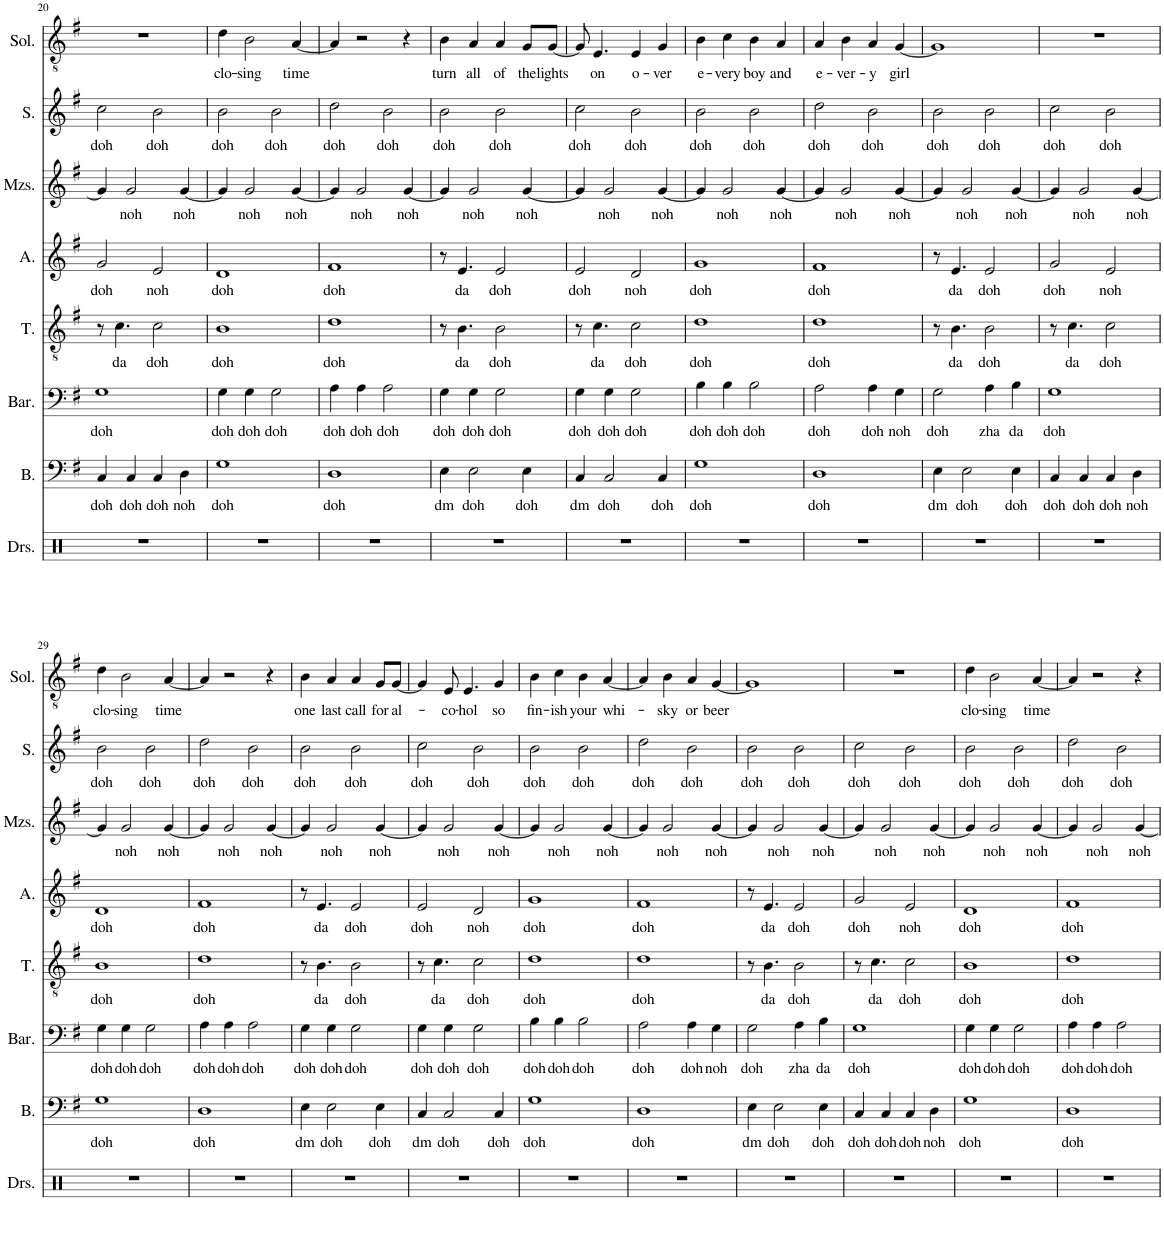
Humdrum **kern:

**kern	**kern	**text	**kern	**text	**kern	**text	**kern	**text	**kern	**text	**kern	**text	**kern	**text
*part8	*part7	*part7	*part6	*part6	*part5	*part5	*part4	*part4	*part3	*part3	*part2	*part2	*part1	*part1
*staff8	*staff7	*staff7	*staff6	*staff6	*staff5	*staff5	*staff4	*staff4	*staff3	*staff3	*staff2	*staff2	*staff1	*staff1
*I"Drumset	*I"Bass	*	*I"Baritone	*	*I"Tenor	*	*I"Alto	*	*I"Mezzo-soprano	*	*I"Soprano	*	*I"Solo	*
*I'Drs.	*I'B.	*	*I'Bar.	*	*I'T.	*	*I'A.	*	*I'Mzs.	*	*I'S.	*	*I'Sol.	*
!!LO:PB:g=z
*clefX	*clefF4	*	*clefF4	*	*clefGv2	*	*clefG2	*	*clefG2	*	*clefG2	*	*clefGv2	*
*k[]	*k[f#]	*	*k[f#]	*	*k[f#]	*	*k[f#]	*	*k[f#]	*	*k[f#]	*	*k[f#]	*
*M2/2	*M2/2	*	*M2/2	*	*M2/2	*	*M2/2	*	*M2/2	*	*M2/2	*	*M2/2	*
*met(c|)	*met(c|)	*	*met(c|)	*	*met(c|)	*	*met(c|)	*	*met(c|)	*	*met(c|)	*	*met(c|)	*
=20	=20	=20	=20	=20	=20	=20	=20	=20	=20	=20	=20	=20	=20	=20
!	!	!LO:LY:b	!	!LO:LY:b	!	!	!	!LO:LY:b	!	!	!	!LO:LY:b	!	!
1r	4C/	doh	1G	doh	8r	.	2g/	doh	4g/]	.	2cc\	doh	1r	.
!	!	!	!	!	!	!LO:LY:b	!	!	!	!	!	!	!	!
.	.	.	.	.	4.c\	da	.	.	.	.	.	.	.	.
!	!	!LO:LY:b	!	!	!	!	!	!	!	!LO:LY:b	!	!	!	!
.	4C/	doh	.	.	.	.	.	.	2g/	noh	.	.	.	.
!	!	!LO:LY:b	!	!	!	!LO:LY:b	!	!LO:LY:b	!	!	!	!LO:LY:b	!	!
.	4C/	doh	.	.	2c\	doh	2e/	noh	.	.	2b\	doh	.	.
!	!	!LO:LY:b	!	!	!	!	!	!	!	!LO:LY:b	!	!	!	!
.	4D\	noh	.	.	.	.	.	.	[4g/	noh	.	.	.	.
=21	=21	=21	=21	=21	=21	=21	=21	=21	=21	=21	=21	=21	=21	=21
!	!	!LO:LY:b	!	!LO:LY:b	!	!LO:LY:b	!	!LO:LY:b	!	!	!	!LO:LY:b	!	!LO:LY:b
1r	1G	doh	4G\	doh	1B	doh	1d	doh	4g/]	.	2b\	doh	4d\	clo-
!	!	!	!	!LO:LY:b	!	!	!	!	!	!LO:LY:b	!	!	!	!LO:LY:b
.	.	.	4G\	doh	.	.	.	.	2g/	noh	.	.	2B\	-sing
!	!	!	!	!LO:LY:b	!	!	!	!	!	!	!	!LO:LY:b	!	!
.	.	.	2G\	doh	.	.	.	.	.	.	2b\	doh	.	.
!	!	!	!	!	!	!	!	!	!	!LO:LY:b	!	!	!	!LO:LY:b
.	.	.	.	.	.	.	.	.	[4g/	noh	.	.	[4A/	time
=22	=22	=22	=22	=22	=22	=22	=22	=22	=22	=22	=22	=22	=22	=22
!	!	!LO:LY:b	!	!LO:LY:b	!	!LO:LY:b	!	!LO:LY:b	!	!	!	!LO:LY:b	!	!
1r	1D	doh	4A\	doh	1d	doh	1f#	doh	4g/]	.	2dd\	doh	4A/]	.
!	!	!	!	!LO:LY:b	!	!	!	!	!	!LO:LY:b	!	!	!	!
.	.	.	4A\	doh	.	.	.	.	2g/	noh	.	.	2r	.
!	!	!	!	!LO:LY:b	!	!	!	!	!	!	!	!LO:LY:b	!	!
.	.	.	2A\	doh	.	.	.	.	.	.	2b\	doh	.	.
!	!	!	!	!	!	!	!	!	!	!LO:LY:b	!	!	!	!
.	.	.	.	.	.	.	.	.	[4g/	noh	.	.	4r	.
=23	=23	=23	=23	=23	=23	=23	=23	=23	=23	=23	=23	=23	=23	=23
!	!	!LO:LY:b	!	!LO:LY:b	!	!	!	!	!	!	!	!LO:LY:b	!	!LO:LY:b
1r	4E\	dm	4G\	doh	8r	.	8r	.	4g/]	.	2b\	doh	4B\	turn
!	!	!	!	!	!	!LO:LY:b	!	!LO:LY:b	!	!	!	!	!	!
.	.	.	.	.	4.B\	da	4.e/	da	.	.	.	.	.	.
!	!	!LO:LY:b	!	!LO:LY:b	!	!	!	!	!	!LO:LY:b	!	!	!	!LO:LY:b
.	2E\	doh	4G\	doh	.	.	.	.	2g/	noh	.	.	4A/	all
!	!	!	!	!LO:LY:b	!	!LO:LY:b	!	!LO:LY:b	!	!	!	!LO:LY:b	!	!LO:LY:b
.	.	.	2G\	doh	2B\	doh	2e/	doh	.	.	2b\	doh	4A/	of
!	!	!LO:LY:b	!	!	!	!	!	!	!	!LO:LY:b	!	!	!	!LO:LY:b
.	4E\	doh	.	.	.	.	.	.	[4g/	noh	.	.	8G/L	the
!	!	!	!	!	!	!	!	!	!	!	!	!	!	!LO:LY:b
.	.	.	.	.	.	.	.	.	.	.	.	.	[8G/J	lights
=24	=24	=24	=24	=24	=24	=24	=24	=24	=24	=24	=24	=24	=24	=24
!	!	!LO:LY:b	!	!LO:LY:b	!	!	!	!LO:LY:b	!	!	!	!LO:LY:b	!	!
1r	4C/	dm	4G\	doh	8r	.	2e/	doh	4g/]	.	2cc\	doh	8G/]	.
!	!	!	!	!	!	!LO:LY:b	!	!	!	!	!	!	!	!LO:LY:b
.	.	.	.	.	4.c\	da	.	.	.	.	.	.	4.E/	on
!	!	!LO:LY:b	!	!LO:LY:b	!	!	!	!	!	!LO:LY:b	!	!	!	!
.	2C/	doh	4G\	doh	.	.	.	.	2g/	noh	.	.	.	.
!	!	!	!	!LO:LY:b	!	!LO:LY:b	!	!LO:LY:b	!	!	!	!LO:LY:b	!	!LO:LY:b
.	.	.	2G\	doh	2c\	doh	2d/	noh	.	.	2b\	doh	4E/	o-
!	!	!LO:LY:b	!	!	!	!	!	!	!	!LO:LY:b	!	!	!	!LO:LY:b
.	4C/	doh	.	.	.	.	.	.	[4g/	noh	.	.	4G/	-ver
=25	=25	=25	=25	=25	=25	=25	=25	=25	=25	=25	=25	=25	=25	=25
!	!	!LO:LY:b	!	!LO:LY:b	!	!LO:LY:b	!	!LO:LY:b	!	!	!	!LO:LY:b	!	!LO:LY:b
1r	1G	doh	4B\	doh	1d	doh	1g	doh	4g/]	.	2b\	doh	4B\	e-
!	!	!	!	!LO:LY:b	!	!	!	!	!	!LO:LY:b	!	!	!	!LO:LY:b
.	.	.	4B\	doh	.	.	.	.	2g/	noh	.	.	4c\	-very
!	!	!	!	!LO:LY:b	!	!	!	!	!	!	!	!LO:LY:b	!	!LO:LY:b
.	.	.	2B\	doh	.	.	.	.	.	.	2b\	doh	4B\	boy
!	!	!	!	!	!	!	!	!	!	!LO:LY:b	!	!	!	!LO:LY:b
.	.	.	.	.	.	.	.	.	[4g/	noh	.	.	4A/	and
=26	=26	=26	=26	=26	=26	=26	=26	=26	=26	=26	=26	=26	=26	=26
!	!	!LO:LY:b	!	!LO:LY:b	!	!LO:LY:b	!	!LO:LY:b	!	!	!	!LO:LY:b	!	!LO:LY:b
1r	1D	doh	2A\	doh	1d	doh	1f#	doh	4g/]	.	2dd\	doh	4A/	e-
!	!	!	!	!	!	!	!	!	!	!LO:LY:b	!	!	!	!LO:LY:b
.	.	.	.	.	.	.	.	.	2g/	noh	.	.	4B\	-ver-
!	!	!	!	!LO:LY:b	!	!	!	!	!	!	!	!LO:LY:b	!	!LO:LY:b
.	.	.	4A\	doh	.	.	.	.	.	.	2b\	doh	4A/	-y
!	!	!	!	!LO:LY:b	!	!	!	!	!	!LO:LY:b	!	!	!	!LO:LY:b
.	.	.	4G\	noh	.	.	.	.	[4g/	noh	.	.	[4G/	girl
=27	=27	=27	=27	=27	=27	=27	=27	=27	=27	=27	=27	=27	=27	=27
!	!	!LO:LY:b	!	!LO:LY:b	!	!	!	!	!	!	!	!LO:LY:b	!	!
1r	4E\	dm	2G\	doh	8r	.	8r	.	4g/]	.	2b\	doh	1G]	.
!	!	!	!	!	!	!LO:LY:b	!	!LO:LY:b	!	!	!	!	!	!
.	.	.	.	.	4.B\	da	4.e/	da	.	.	.	.	.	.
!	!	!LO:LY:b	!	!	!	!	!	!	!	!LO:LY:b	!	!	!	!
.	2E\	doh	.	.	.	.	.	.	2g/	noh	.	.	.	.
!	!	!	!	!LO:LY:b	!	!LO:LY:b	!	!LO:LY:b	!	!	!	!LO:LY:b	!	!
.	.	.	4A\	zha	2B\	doh	2e/	doh	.	.	2b\	doh	.	.
!	!	!LO:LY:b	!	!LO:LY:b	!	!	!	!	!	!LO:LY:b	!	!	!	!
.	4E\	doh	4B\	da	.	.	.	.	[4g/	noh	.	.	.	.
=28	=28	=28	=28	=28	=28	=28	=28	=28	=28	=28	=28	=28	=28	=28
!	!	!LO:LY:b	!	!LO:LY:b	!	!	!	!LO:LY:b	!	!	!	!LO:LY:b	!	!
1r	4C/	doh	1G	doh	8r	.	2g/	doh	4g/]	.	2cc\	doh	1r	.
!	!	!	!	!	!	!LO:LY:b	!	!	!	!	!	!	!	!
.	.	.	.	.	4.c\	da	.	.	.	.	.	.	.	.
!	!	!LO:LY:b	!	!	!	!	!	!	!	!LO:LY:b	!	!	!	!
.	4C/	doh	.	.	.	.	.	.	2g/	noh	.	.	.	.
!	!	!LO:LY:b	!	!	!	!LO:LY:b	!	!LO:LY:b	!	!	!	!LO:LY:b	!	!
.	4C/	doh	.	.	2c\	doh	2e/	noh	.	.	2b\	doh	.	.
!	!	!LO:LY:b	!	!	!	!	!	!	!	!LO:LY:b	!	!	!	!
.	4D\	noh	.	.	.	.	.	.	[4g/	noh	.	.	.	.
!!LO:LB:g=z
=29	=29	=29	=29	=29	=29	=29	=29	=29	=29	=29	=29	=29	=29	=29
!	!	!LO:LY:b	!	!LO:LY:b	!	!LO:LY:b	!	!LO:LY:b	!	!	!	!LO:LY:b	!	!LO:LY:b
1r	1G	doh	4G\	doh	1B	doh	1d	doh	4g/]	.	2b\	doh	4d\	clo-
!	!	!	!	!LO:LY:b	!	!	!	!	!	!LO:LY:b	!	!	!	!LO:LY:b
.	.	.	4G\	doh	.	.	.	.	2g/	noh	.	.	2B\	-sing
!	!	!	!	!LO:LY:b	!	!	!	!	!	!	!	!LO:LY:b	!	!
.	.	.	2G\	doh	.	.	.	.	.	.	2b\	doh	.	.
!	!	!	!	!	!	!	!	!	!	!LO:LY:b	!	!	!	!LO:LY:b
.	.	.	.	.	.	.	.	.	[4g/	noh	.	.	[4A/	time
=30	=30	=30	=30	=30	=30	=30	=30	=30	=30	=30	=30	=30	=30	=30
!	!	!LO:LY:b	!	!LO:LY:b	!	!LO:LY:b	!	!LO:LY:b	!	!	!	!LO:LY:b	!	!
1r	1D	doh	4A\	doh	1d	doh	1f#	doh	4g/]	.	2dd\	doh	4A/]	.
!	!	!	!	!LO:LY:b	!	!	!	!	!	!LO:LY:b	!	!	!	!
.	.	.	4A\	doh	.	.	.	.	2g/	noh	.	.	2r	.
!	!	!	!	!LO:LY:b	!	!	!	!	!	!	!	!LO:LY:b	!	!
.	.	.	2A\	doh	.	.	.	.	.	.	2b\	doh	.	.
!	!	!	!	!	!	!	!	!	!	!LO:LY:b	!	!	!	!
.	.	.	.	.	.	.	.	.	[4g/	noh	.	.	4r	.
=31	=31	=31	=31	=31	=31	=31	=31	=31	=31	=31	=31	=31	=31	=31
!	!	!LO:LY:b	!	!LO:LY:b	!	!	!	!	!	!	!	!LO:LY:b	!	!LO:LY:b
1r	4E\	dm	4G\	doh	8r	.	8r	.	4g/]	.	2b\	doh	4B\	one
!	!	!	!	!	!	!LO:LY:b	!	!LO:LY:b	!	!	!	!	!	!
.	.	.	.	.	4.B\	da	4.e/	da	.	.	.	.	.	.
!	!	!LO:LY:b	!	!LO:LY:b	!	!	!	!	!	!LO:LY:b	!	!	!	!LO:LY:b
.	2E\	doh	4G\	doh	.	.	.	.	2g/	noh	.	.	4A/	last
!	!	!	!	!LO:LY:b	!	!LO:LY:b	!	!LO:LY:b	!	!	!	!LO:LY:b	!	!LO:LY:b
.	.	.	2G\	doh	2B\	doh	2e/	doh	.	.	2b\	doh	4A/	call
!	!	!LO:LY:b	!	!	!	!	!	!	!	!LO:LY:b	!	!	!	!LO:LY:b
.	4E\	doh	.	.	.	.	.	.	[4g/	noh	.	.	8G/L	for
!	!	!	!	!	!	!	!	!	!	!	!	!	!	!LO:LY:b
.	.	.	.	.	.	.	.	.	.	.	.	.	[8G/J	al-
=32	=32	=32	=32	=32	=32	=32	=32	=32	=32	=32	=32	=32	=32	=32
!	!	!LO:LY:b	!	!LO:LY:b	!	!	!	!LO:LY:b	!	!	!	!LO:LY:b	!	!
1r	4C/	dm	4G\	doh	8r	.	2e/	doh	4g/]	.	2cc\	doh	4G/]	.
!	!	!	!	!	!	!LO:LY:b	!	!	!	!	!	!	!	!
.	.	.	.	.	4.c\	da	.	.	.	.	.	.	.	.
!	!	!LO:LY:b	!	!LO:LY:b	!	!	!	!	!	!LO:LY:b	!	!	!	!LO:LY:b
.	2C/	doh	4G\	doh	.	.	.	.	2g/	noh	.	.	8E/	-co-
!	!	!	!	!	!	!	!	!	!	!	!	!	!	!LO:LY:b
.	.	.	.	.	.	.	.	.	.	.	.	.	4.E/	-hol
!	!	!	!	!LO:LY:b	!	!LO:LY:b	!	!LO:LY:b	!	!	!	!LO:LY:b	!	!
.	.	.	2G\	doh	2c\	doh	2d/	noh	.	.	2b\	doh	.	.
!	!	!LO:LY:b	!	!	!	!	!	!	!	!LO:LY:b	!	!	!	!LO:LY:b
.	4C/	doh	.	.	.	.	.	.	[4g/	noh	.	.	4G/	so
=33	=33	=33	=33	=33	=33	=33	=33	=33	=33	=33	=33	=33	=33	=33
!	!	!LO:LY:b	!	!LO:LY:b	!	!LO:LY:b	!	!LO:LY:b	!	!	!	!LO:LY:b	!	!LO:LY:b
1r	1G	doh	4B\	doh	1d	doh	1g	doh	4g/]	.	2b\	doh	4B\	fin-
!	!	!	!	!LO:LY:b	!	!	!	!	!	!LO:LY:b	!	!	!	!LO:LY:b
.	.	.	4B\	doh	.	.	.	.	2g/	noh	.	.	4c\	-ish
!	!	!	!	!LO:LY:b	!	!	!	!	!	!	!	!LO:LY:b	!	!LO:LY:b
.	.	.	2B\	doh	.	.	.	.	.	.	2b\	doh	4B\	your
!	!	!	!	!	!	!	!	!	!	!LO:LY:b	!	!	!	!LO:LY:b
.	.	.	.	.	.	.	.	.	[4g/	noh	.	.	[4A/	whi-
=34	=34	=34	=34	=34	=34	=34	=34	=34	=34	=34	=34	=34	=34	=34
!	!	!LO:LY:b	!	!LO:LY:b	!	!LO:LY:b	!	!LO:LY:b	!	!	!	!LO:LY:b	!	!
1r	1D	doh	2A\	doh	1d	doh	1f#	doh	4g/]	.	2dd\	doh	4A/]	.
!	!	!	!	!	!	!	!	!	!	!LO:LY:b	!	!	!	!LO:LY:b
.	.	.	.	.	.	.	.	.	2g/	noh	.	.	4B\	-sky
!	!	!	!	!LO:LY:b	!	!	!	!	!	!	!	!LO:LY:b	!	!LO:LY:b
.	.	.	4A\	doh	.	.	.	.	.	.	2b\	doh	4A/	or
!	!	!	!	!LO:LY:b	!	!	!	!	!	!LO:LY:b	!	!	!	!LO:LY:b
.	.	.	4G\	noh	.	.	.	.	[4g/	noh	.	.	[4G/	beer
=35	=35	=35	=35	=35	=35	=35	=35	=35	=35	=35	=35	=35	=35	=35
!	!	!LO:LY:b	!	!LO:LY:b	!	!	!	!	!	!	!	!LO:LY:b	!	!
1r	4E\	dm	2G\	doh	8r	.	8r	.	4g/]	.	2b\	doh	1G]	.
!	!	!	!	!	!	!LO:LY:b	!	!LO:LY:b	!	!	!	!	!	!
.	.	.	.	.	4.B\	da	4.e/	da	.	.	.	.	.	.
!	!	!LO:LY:b	!	!	!	!	!	!	!	!LO:LY:b	!	!	!	!
.	2E\	doh	.	.	.	.	.	.	2g/	noh	.	.	.	.
!	!	!	!	!LO:LY:b	!	!LO:LY:b	!	!LO:LY:b	!	!	!	!LO:LY:b	!	!
.	.	.	4A\	zha	2B\	doh	2e/	doh	.	.	2b\	doh	.	.
!	!	!LO:LY:b	!	!LO:LY:b	!	!	!	!	!	!LO:LY:b	!	!	!	!
.	4E\	doh	4B\	da	.	.	.	.	[4g/	noh	.	.	.	.
=36	=36	=36	=36	=36	=36	=36	=36	=36	=36	=36	=36	=36	=36	=36
!	!	!LO:LY:b	!	!LO:LY:b	!	!	!	!LO:LY:b	!	!	!	!LO:LY:b	!	!
1r	4C/	doh	1G	doh	8r	.	2g/	doh	4g/]	.	2cc\	doh	1r	.
!	!	!	!	!	!	!LO:LY:b	!	!	!	!	!	!	!	!
.	.	.	.	.	4.c\	da	.	.	.	.	.	.	.	.
!	!	!LO:LY:b	!	!	!	!	!	!	!	!LO:LY:b	!	!	!	!
.	4C/	doh	.	.	.	.	.	.	2g/	noh	.	.	.	.
!	!	!LO:LY:b	!	!	!	!LO:LY:b	!	!LO:LY:b	!	!	!	!LO:LY:b	!	!
.	4C/	doh	.	.	2c\	doh	2e/	noh	.	.	2b\	doh	.	.
!	!	!LO:LY:b	!	!	!	!	!	!	!	!LO:LY:b	!	!	!	!
.	4D\	noh	.	.	.	.	.	.	[4g/	noh	.	.	.	.
=37	=37	=37	=37	=37	=37	=37	=37	=37	=37	=37	=37	=37	=37	=37
!	!	!LO:LY:b	!	!LO:LY:b	!	!LO:LY:b	!	!LO:LY:b	!	!	!	!LO:LY:b	!	!LO:LY:b
1r	1G	doh	4G\	doh	1B	doh	1d	doh	4g/]	.	2b\	doh	4d\	clo-
!	!	!	!	!LO:LY:b	!	!	!	!	!	!LO:LY:b	!	!	!	!LO:LY:b
.	.	.	4G\	doh	.	.	.	.	2g/	noh	.	.	2B\	-sing
!	!	!	!	!LO:LY:b	!	!	!	!	!	!	!	!LO:LY:b	!	!
.	.	.	2G\	doh	.	.	.	.	.	.	2b\	doh	.	.
!	!	!	!	!	!	!	!	!	!	!LO:LY:b	!	!	!	!LO:LY:b
.	.	.	.	.	.	.	.	.	[4g/	noh	.	.	[4A/	time
=38	=38	=38	=38	=38	=38	=38	=38	=38	=38	=38	=38	=38	=38	=38
!	!	!LO:LY:b	!	!LO:LY:b	!	!LO:LY:b	!	!LO:LY:b	!	!	!	!LO:LY:b	!	!
1r	1D	doh	4A\	doh	1d	doh	1f#	doh	4g/]	.	2dd\	doh	4A/]	.
!	!	!	!	!LO:LY:b	!	!	!	!	!	!LO:LY:b	!	!	!	!
.	.	.	4A\	doh	.	.	.	.	2g/	noh	.	.	2r	.
!	!	!	!	!LO:LY:b	!	!	!	!	!	!	!	!LO:LY:b	!	!
.	.	.	2A\	doh	.	.	.	.	.	.	2b\	doh	.	.
!	!	!	!	!	!	!	!	!	!	!LO:LY:b	!	!	!	!
.	.	.	.	.	.	.	.	.	[4g/	noh	.	.	4r	.
=	=	=	=	=	=	=	=	=	=	=	=	=	=	=
*-	*-	*-	*-	*-	*-	*-	*-	*-	*-	*-	*-	*-	*-	*-
